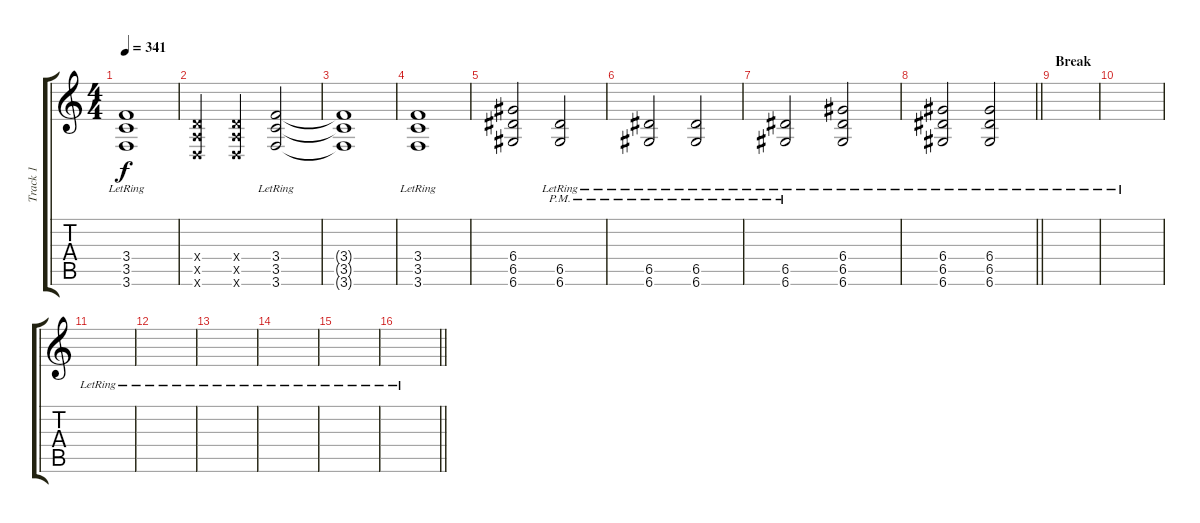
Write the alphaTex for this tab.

\track ("Track 1" "Track 1") {instrument overdrivenguitar}
\staff {score tabs}
\tuning (E4 B3 G3 D3 A2 D2) {hide}
\ts (4 4)
\tempo 341
\clef g2
\ks c
(3.4{lr} 3.5{lr} 3.6{lr}).1{dy f} |
(0.4{x} 0.5{x} 0.6{x}).4 (0.4{x} 0.5{x} 0.6{x}).4 (3.4{lr} 3.5{lr} 3.6{lr}).2 |
(3.4{t} 3.5{t} 3.6{t}).1 |
(3.4{lr} 3.5{lr} 3.6{lr}).1 |
(6.4 6.5 6.6).2 (6.5{pm lr} 6.6{pm lr}).2 |
(6.5{pm lr} 6.6{pm lr}).2 (6.5{pm lr} 6.6{pm lr}).2 |
(6.5{pm lr} 6.6{pm lr}).2 (6.4{lr} 6.5{lr} 6.6{lr}).2 |
\barLineRight lightlight
(6.4{lr} 6.5{lr} 6.6{lr}).2 (6.4{lr} 6.5{lr} 6.6{lr}).2 |
\section ("" "Break")
|
|
|
|
|
|
|
\barLineRight lightlight
